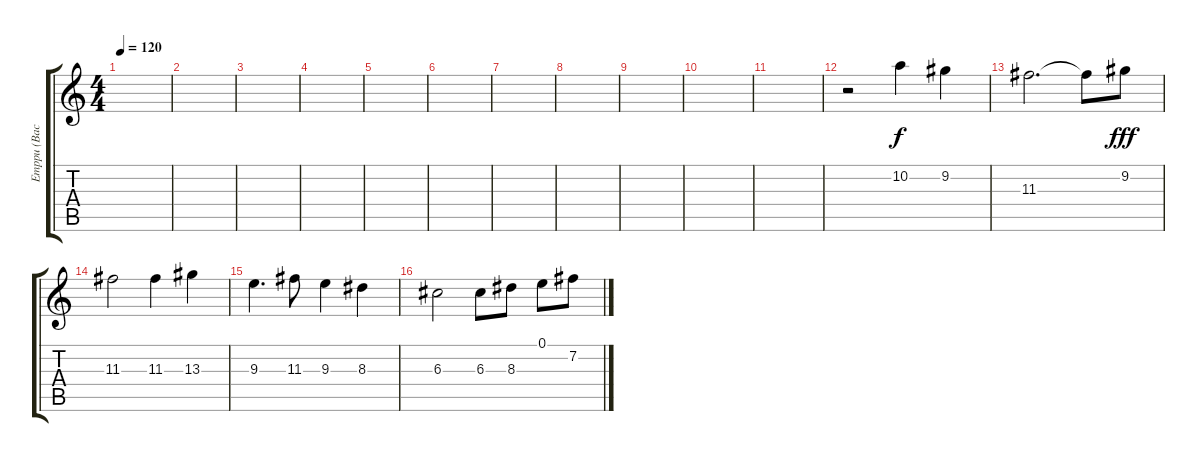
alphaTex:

\track ("Emppu (Backing Lead Guitar)" "Emppu (Bac") {instrument distortionguitar}
\staff {score tabs}
\tuning (E4 B3 G3 D3 A2 E2) {hide}
\ts (4 4)
\tempo 120
\clef g2
\ks c
|
|
|
|
|
|
|
|
|
|
|
r.2 10.2.4 9.2.4 |
11.3.2{d} 11.3{t}.8{dy f} 9.2.8{dy fff} |
11.3.2 11.3.4 13.3.4 |
9.3.4{d} 11.3.8 9.3.4 8.3.4 |
6.3.2 6.3.8 8.3.8 0.1.8 7.2.8
